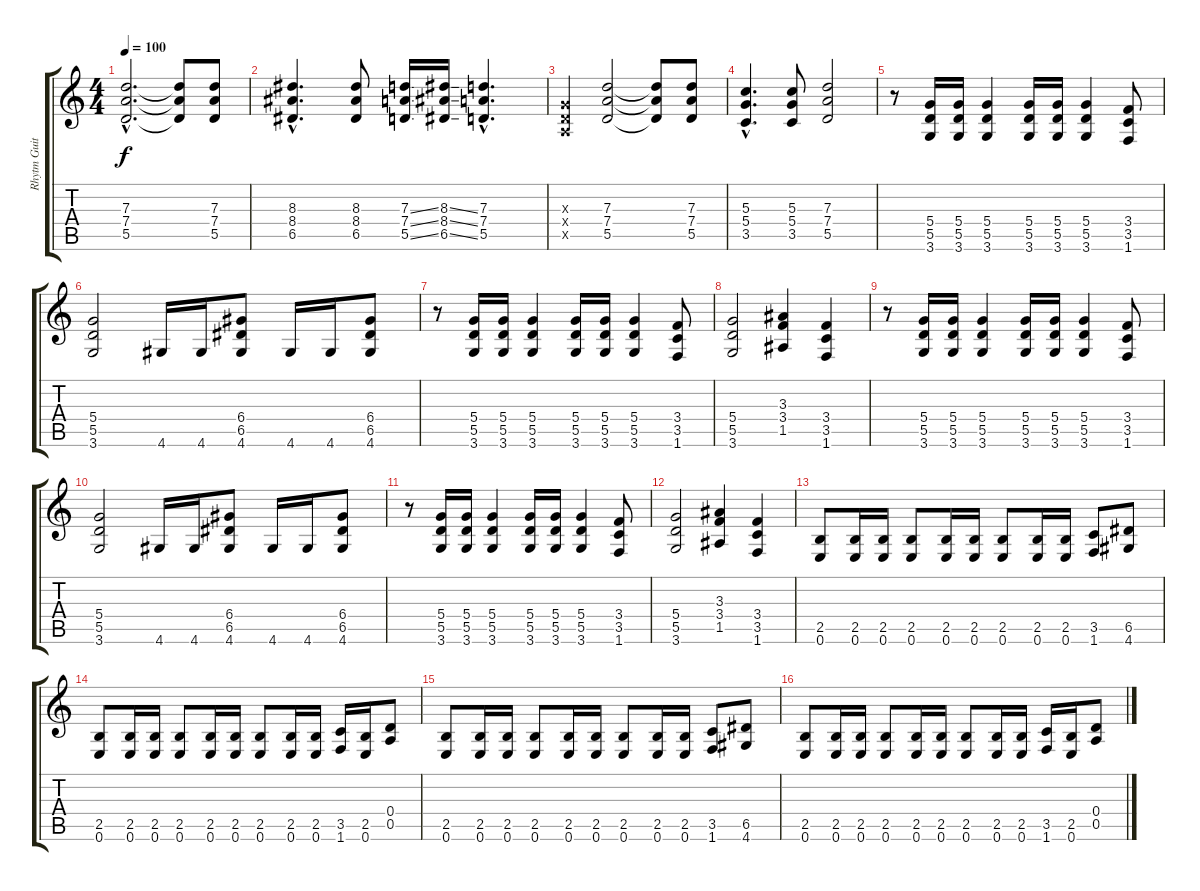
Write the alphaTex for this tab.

\track ("Rhytm Guitar" "Rhytm Guit") {instrument distortionguitar}
\staff {score tabs}
\tuning (E4 B3 G3 D3 A2 E2) {hide}
\ts (4 4)
\tempo 100
\clef g2
\ks c
(7.3{hac} 7.4{hac} 5.5{hac}).2{d dy f} (7.3{t} 7.4{t} 5.5{t}).8 (7.3 7.4 5.5).8 |
(8.3{hac} 8.4{hac} 6.5{hac}).4{d} (8.3 8.4 6.5).8 (7.3{ss} 7.4{ss} 5.5{ss}).16 (8.3{ss} 8.4{ss} 6.5{ss}).16 (7.3{hac} 7.4{hac} 5.5{hac}).4{d} |
(0.3{x} 0.4{x} 0.5{x}).4 (7.3 7.4 5.5).2 (7.3{t} 7.4{t} 5.5{t}).8 (7.3 7.4 5.5).8 |
(5.3{hac} 5.4{hac} 3.5{hac}).4{d} (5.3 5.4 3.5).8 (7.3 7.4 5.5).2 |
r.8 (5.4 5.5 3.6).16 (5.4 5.5 3.6).16 (5.4 5.5 3.6).4 (5.4 5.5 3.6).16 (5.4 5.5 3.6).16 (5.4 5.5 3.6).4 (3.4 3.5 1.6).8 |
(5.4 5.5 3.6).2 4.6.16 4.6.16 (6.4 6.5 4.6).8 4.6.16 4.6.16 (6.4 6.5 4.6).8 |
r.8 (5.4 5.5 3.6).16 (5.4 5.5 3.6).16 (5.4 5.5 3.6).4 (5.4 5.5 3.6).16 (5.4 5.5 3.6).16 (5.4 5.5 3.6).4 (3.4 3.5 1.6).8 |
(5.4 5.5 3.6).2 (3.3 3.4 1.5).4 (3.4 3.5 1.6).4 |
r.8 (5.4 5.5 3.6).16 (5.4 5.5 3.6).16 (5.4 5.5 3.6).4 (5.4 5.5 3.6).16 (5.4 5.5 3.6).16 (5.4 5.5 3.6).4 (3.4 3.5 1.6).8 |
(5.4 5.5 3.6).2 4.6.16 4.6.16 (6.4 6.5 4.6).8 4.6.16 4.6.16 (6.4 6.5 4.6).8 |
r.8 (5.4 5.5 3.6).16 (5.4 5.5 3.6).16 (5.4 5.5 3.6).4 (5.4 5.5 3.6).16 (5.4 5.5 3.6).16 (5.4 5.5 3.6).4 (3.4 3.5 1.6).8 |
(5.4 5.5 3.6).2 (3.3 3.4 1.5).4 (3.4 3.5 1.6).4 |
(2.5 0.6).8 (2.5 0.6).16 (2.5 0.6).16 (2.5 0.6).8 (2.5 0.6).16 (2.5 0.6).16 (2.5 0.6).8 (2.5 0.6).16 (2.5 0.6).16 (3.5 1.6).8 (6.5 4.6).8 |
(2.5 0.6).8 (2.5 0.6).16 (2.5 0.6).16 (2.5 0.6).8 (2.5 0.6).16 (2.5 0.6).16 (2.5 0.6).8 (2.5 0.6).16 (2.5 0.6).16 (3.5 1.6).16 (2.5 0.6).16 (0.4 0.5).8 |
(2.5 0.6).8 (2.5 0.6).16 (2.5 0.6).16 (2.5 0.6).8 (2.5 0.6).16 (2.5 0.6).16 (2.5 0.6).8 (2.5 0.6).16 (2.5 0.6).16 (3.5 1.6).8 (6.5 4.6).8 |
(2.5 0.6).8 (2.5 0.6).16 (2.5 0.6).16 (2.5 0.6).8 (2.5 0.6).16 (2.5 0.6).16 (2.5 0.6).8 (2.5 0.6).16 (2.5 0.6).16 (3.5 1.6).16 (2.5 0.6).16 (0.4 0.5).8
